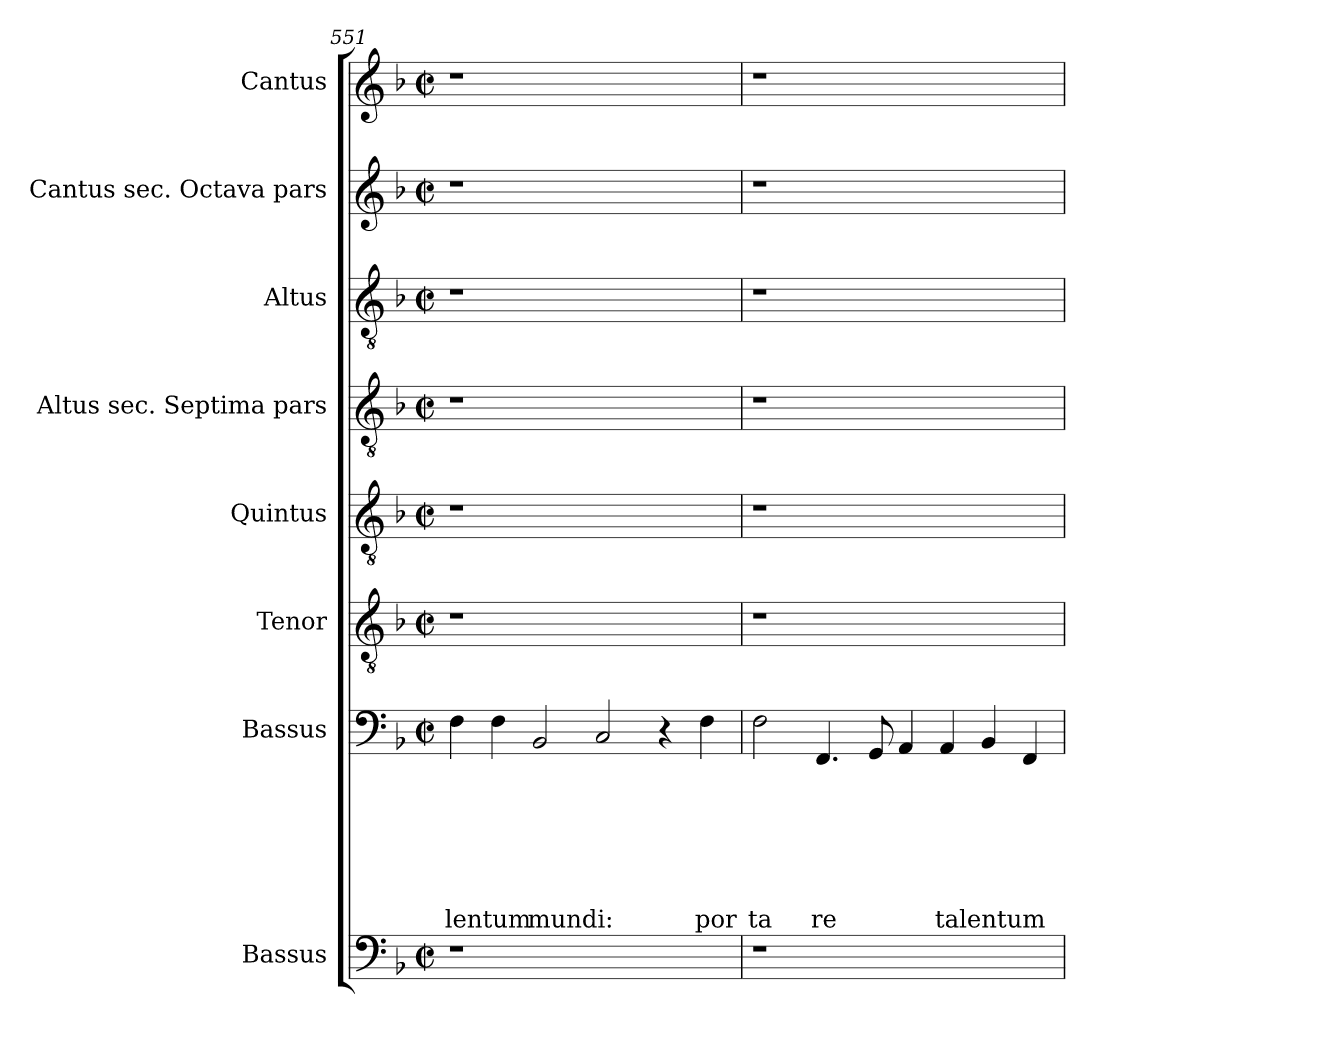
**kern	**kern	**text	**text	**text	**text	**text	**text	**text	**kern	**kern	**kern	**kern	**kern	**kern
*part8	*part7	*part7	*part7	*part7	*part7	*part7	*part7	*part7	*part6	*part5	*part4	*part3	*part2	*part1
*staff8	*staff7	*staff7	*staff7	*staff7	*staff7	*staff7	*staff7	*staff7	*staff6	*staff5	*staff4	*staff3	*staff2	*staff1
*I"Bassus	*I"Bassus	*	*	*	*	*	*	*	*I"Tenor	*I"Quintus	*I"Altus sec. Septima pars	*I"Altus	*I"Cantus sec. Octava pars	*I"Cantus
*	*I'Bassus	*	*	*	*	*	*	*	*I'Tenor	*I'Quintus	*	*I'Altus	*	*I'Cantus
*clefF4	*clefF4	*	*	*	*	*	*	*	*clefGv2	*clefGv2	*clefGv2	*clefGv2	*clefG2	*clefG2
*k[b-]	*k[b-]	*	*	*	*	*	*	*	*k[b-]	*k[b-]	*k[b-]	*k[b-]	*k[b-]	*k[b-]
*F:	*F:	*	*	*	*	*	*	*	*F:	*F:	*F:	*F:	*F:	*F:
*M2/2	*M2/2	*	*	*	*	*	*	*	*M2/2	*M2/2	*M2/2	*M2/2	*M2/2	*M2/2
*met(c|)	*met(c|)	*	*	*	*	*	*	*	*met(c|)	*met(c|)	*met(c|)	*met(c|)	*met(c|)	*met(c|)
=551	=551	=551	=551	=551	=551	=551	=551	=551	=551	=551	=551	=551	=551	=551
!	!	!	!	!	!	!	!	!LO:LY:b	!	!	!	!	!	!
1r	4F\	.	.	.	.	.	.	lentum	1r	1r	1r	1r	1r	1r
.	4F\	.	.	.	.	.	.	.	.	.	.	.	.	.
!	!	!	!	!	!	!	!	!LO:LY:b	!	!	!	!	!	!
.	2BB-/	.	.	.	.	.	.	mundi:	.	.	.	.	.	.
1ryy	2C/	.	.	.	.	.	.	.	1ryy	1ryy	1ryy	1ryy	1ryy	1ryy
.	4r	.	.	.	.	.	.	.	.	.	.	.	.	.
!	!	!	!	!	!	!	!	!LO:LY:b	!	!	!	!	!	!
.	4F\	.	.	.	.	.	.	por	.	.	.	.	.	.
!!LO:LB:g=z
=552	=552	=552	=552	=552	=552	=552	=552	=552	=552	=552	=552	=552	=552	=552
!	!	!	!	!	!	!	!	!LO:LY:b	!	!	!	!	!	!
1r	2F\	.	.	.	.	.	.	ta	1r	1r	1r	1r	1r	1r
!	!	!	!	!	!	!	!	!LO:LY:b	!	!	!	!	!	!
.	4.FF/	.	.	.	.	.	.	re	.	.	.	.	.	.
.	8GG/	.	.	.	.	.	.	.	.	.	.	.	.	.
1ryy	4AA/	.	.	.	.	.	.	.	1ryy	1ryy	1ryy	1ryy	1ryy	1ryy
!	!	!	!	!	!	!	!	!LO:LY:b	!	!	!	!	!	!
.	4AA/	.	.	.	.	.	.	talentum	.	.	.	.	.	.
.	4BB-/	.	.	.	.	.	.	.	.	.	.	.	.	.
.	4FF/	.	.	.	.	.	.	.	.	.	.	.	.	.
=	=	=	=	=	=	=	=	=	=	=	=	=	=	=
*-	*-	*-	*-	*-	*-	*-	*-	*-	*-	*-	*-	*-	*-	*-
